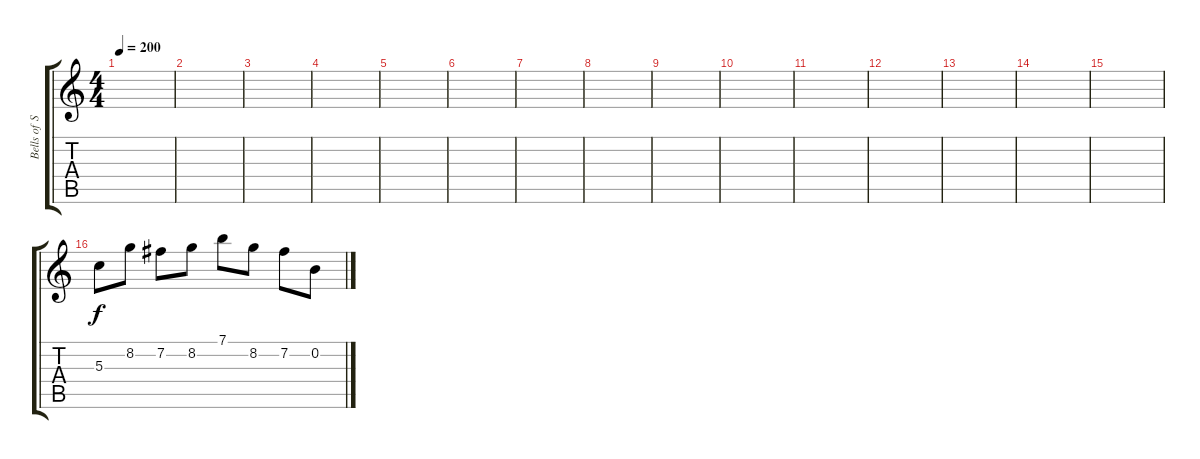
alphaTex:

\track ("Bells of Sorrow" "Bells of S") {instrument overdrivenguitar}
\staff {score tabs}
\tuning (E4 B3 G3 D3 A2 E2) {hide}
\ts (4 4)
\tempo 200
\clef g2
\ks c
|
|
|
|
|
|
|
|
|
|
|
|
|
|
|
5.3.8{volume 13 instrument orchestralharp} 8.2.8 7.2.8 8.2.8 7.1.8 8.2.8 7.2.8 0.2.8
